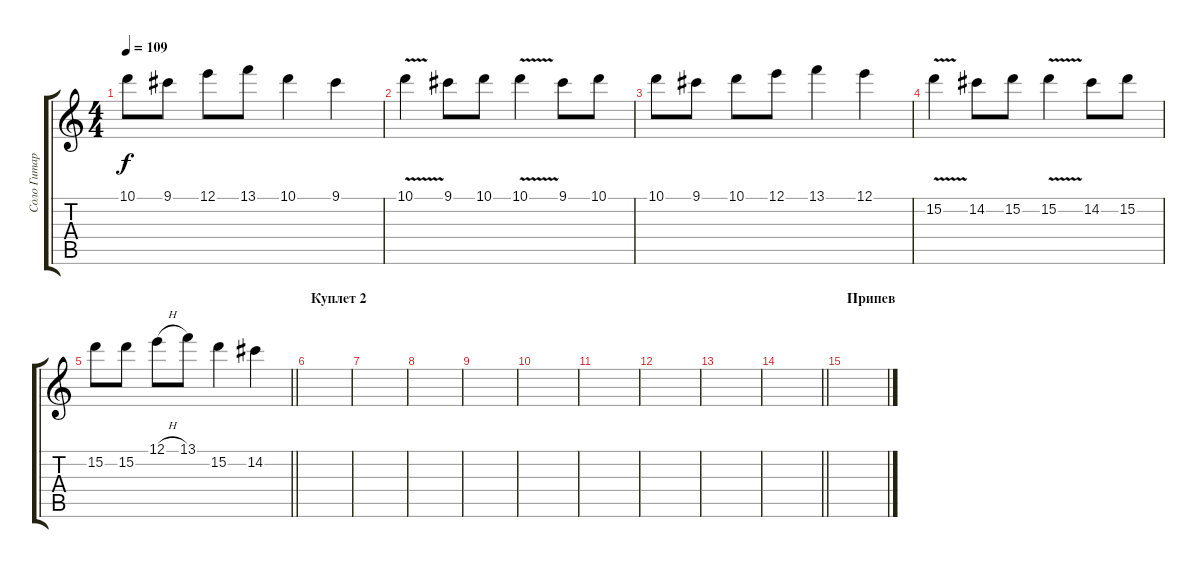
\track ("Соло Гитара" "Соло Гитар") {instrument overdrivenguitar}
\staff {score tabs}
\tuning (E4 B3 G3 D3 A2 E2) {hide}
\ts (4 4)
\tempo 109
\clef g2
\ks c
10.1.8{dy f} 9.1.8 12.1.8 13.1.8 10.1.4 9.1.4 |
10.1{v}.4 9.1.8 10.1.8 10.1{v}.4 9.1.8 10.1.8 |
10.1.8 9.1.8 10.1.8 12.1.8 13.1.4 12.1.4 |
15.2{v}.4 14.2.8 15.2.8 15.2{v}.4 14.2.8 15.2.8 |
\barLineRight lightlight
15.2.8 15.2.8 12.1{h}.8 13.1.8 15.2.4 14.2.4 |
\section ("" "Куплет 2 ")
|
|
|
|
|
|
|
|
\barLineRight lightlight
|
\section ("" "Припев")
